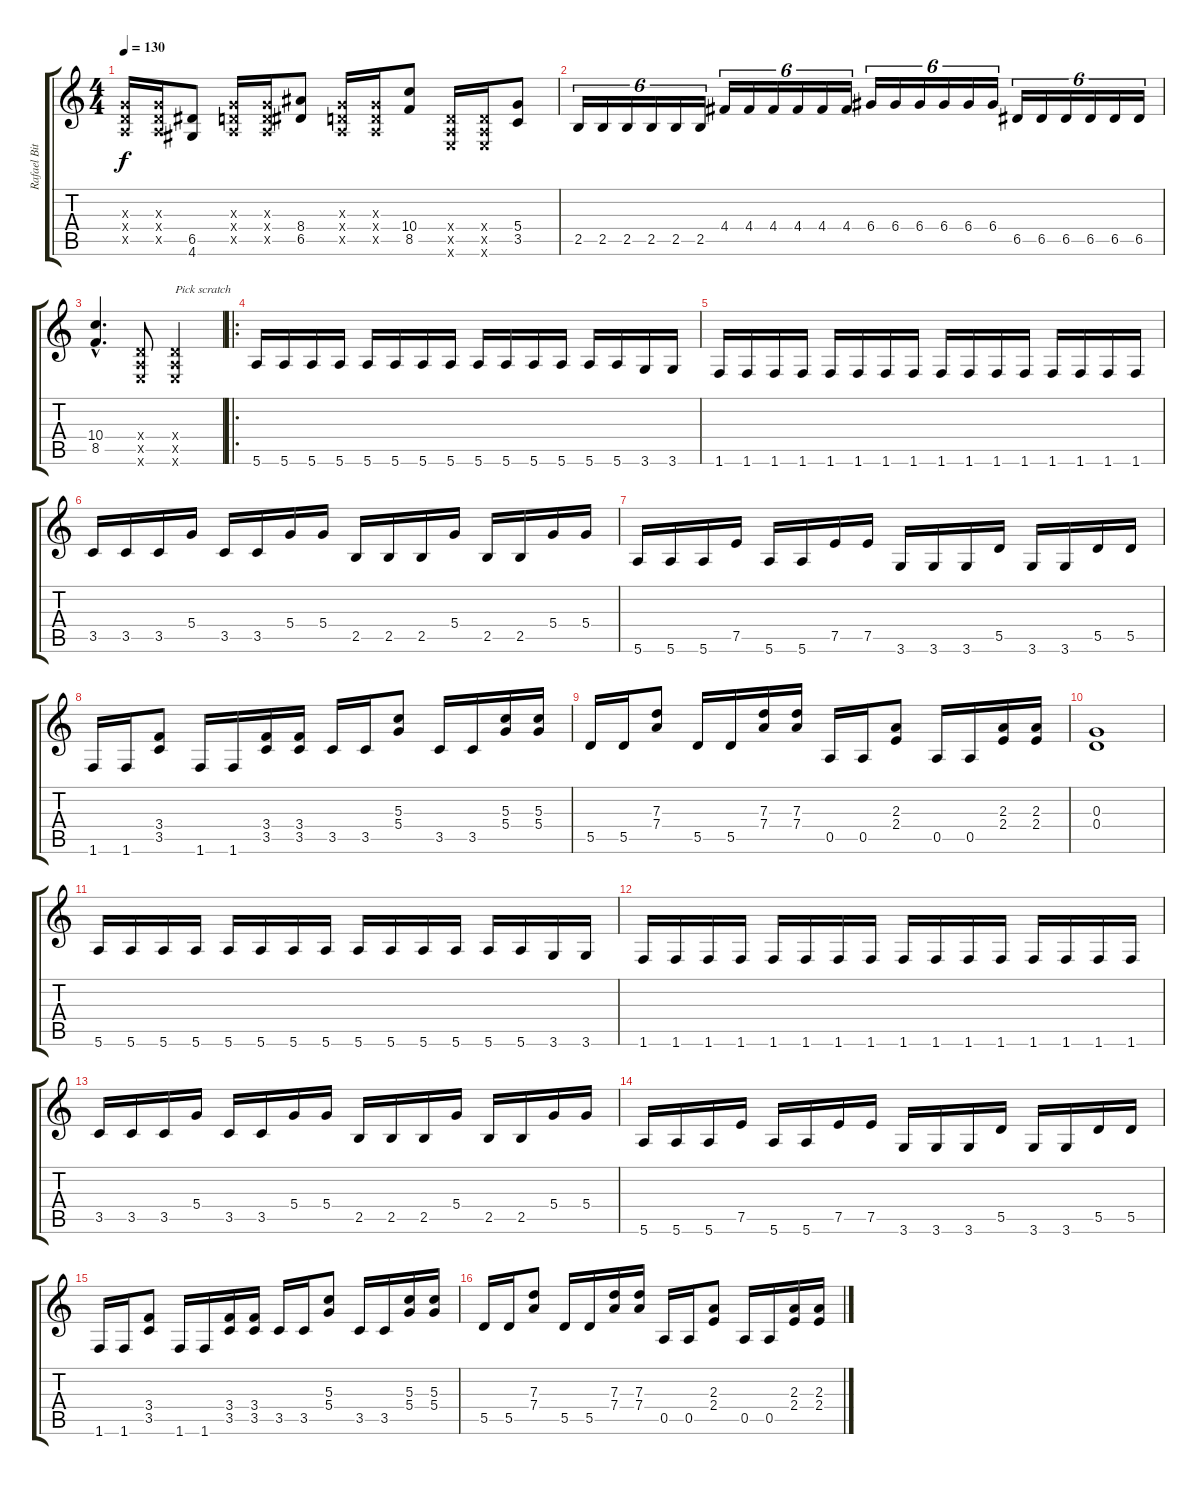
\track ("Rafael Bittencourt" "Rafael Bit") {instrument distortionguitar}
\staff {score tabs}
\tuning (E4 B3 G3 D3 A2 E2) {hide}
\ts (4 4)
\tempo 130
\clef g2
\ks c
(0.3{x} 0.4{x} 0.5{x}).16{dy f} (0.3{x} 0.4{x} 0.5{x}).16 (6.5 4.6).8 (0.3{x} 0.4{x} 0.5{x}).16 (0.3{x} 0.4{x} 0.5{x}).16 (8.4 6.5).8 (0.3{x} 0.4{x} 0.5{x}).16 (0.3{x} 0.4{x} 0.5{x}).16 (10.4 8.5).8 (0.4{x} 0.5{x} 0.6{x}).16 (0.4{x} 0.5{x} 0.6{x}).16 (5.4 3.5).8 |
2.5.16{tu (6 4)} 2.5.16{tu (6 4)} 2.5.16{tu (6 4)} 2.5.16{tu (6 4)} 2.5.16{tu (6 4)} 2.5.16{tu (6 4)} 4.4.16{tu (6 4)} 4.4.16{tu (6 4)} 4.4.16{tu (6 4)} 4.4.16{tu (6 4)} 4.4.16{tu (6 4)} 4.4.16{tu (6 4)} 6.4.16{tu (6 4)} 6.4.16{tu (6 4)} 6.4.16{tu (6 4)} 6.4.16{tu (6 4)} 6.4.16{tu (6 4)} 6.4.16{tu (6 4)} 6.5.16{tu (6 4)} 6.5.16{tu (6 4)} 6.5.16{tu (6 4)} 6.5.16{tu (6 4)} 6.5.16{tu (6 4)} 6.5.16{tu (6 4)} |
(10.4{hac} 8.5{hac}).4{d} (0.4{x} 0.5{x} 0.6{x}).8 (0.4{x} 0.5{x} 0.6{x}).2{txt "Pick scratch"} |
\ro
5.6.16 5.6.16 5.6.16 5.6.16 5.6.16 5.6.16 5.6.16 5.6.16 5.6.16 5.6.16 5.6.16 5.6.16 5.6.16 5.6.16 3.6.16 3.6.16 |
1.6.16 1.6.16 1.6.16 1.6.16 1.6.16 1.6.16 1.6.16 1.6.16 1.6.16 1.6.16 1.6.16 1.6.16 1.6.16 1.6.16 1.6.16 1.6.16 |
3.5.16 3.5.16 3.5.16 5.4.16 3.5.16 3.5.16 5.4.16 5.4.16 2.5.16 2.5.16 2.5.16 5.4.16 2.5.16 2.5.16 5.4.16 5.4.16 |
5.6.16 5.6.16 5.6.16 7.5.16 5.6.16 5.6.16 7.5.16 7.5.16 3.6.16 3.6.16 3.6.16 5.5.16 3.6.16 3.6.16 5.5.16 5.5.16 |
1.6.16 1.6.16 (3.4 3.5).8 1.6.16 1.6.16 (3.4 3.5).16 (3.4 3.5).16 3.5.16 3.5.16 (5.3 5.4).8 3.5.16 3.5.16 (5.3 5.4).16 (5.3 5.4).16 |
5.5.16 5.5.16 (7.3 7.4).8 5.5.16 5.5.16 (7.3 7.4).16 (7.3 7.4).16 0.5.16 0.5.16 (2.3 2.4).8 0.5.16 0.5.16 (2.3 2.4).16 (2.3 2.4).16 |
(0.3 0.4).1 |
5.6.16 5.6.16 5.6.16 5.6.16 5.6.16 5.6.16 5.6.16 5.6.16 5.6.16 5.6.16 5.6.16 5.6.16 5.6.16 5.6.16 3.6.16 3.6.16 |
1.6.16 1.6.16 1.6.16 1.6.16 1.6.16 1.6.16 1.6.16 1.6.16 1.6.16 1.6.16 1.6.16 1.6.16 1.6.16 1.6.16 1.6.16 1.6.16 |
3.5.16 3.5.16 3.5.16 5.4.16 3.5.16 3.5.16 5.4.16 5.4.16 2.5.16 2.5.16 2.5.16 5.4.16 2.5.16 2.5.16 5.4.16 5.4.16 |
5.6.16 5.6.16 5.6.16 7.5.16 5.6.16 5.6.16 7.5.16 7.5.16 3.6.16 3.6.16 3.6.16 5.5.16 3.6.16 3.6.16 5.5.16 5.5.16 |
1.6.16 1.6.16 (3.4 3.5).8 1.6.16 1.6.16 (3.4 3.5).16 (3.4 3.5).16 3.5.16 3.5.16 (5.3 5.4).8 3.5.16 3.5.16 (5.3 5.4).16 (5.3 5.4).16 |
5.5.16 5.5.16 (7.3 7.4).8 5.5.16 5.5.16 (7.3 7.4).16 (7.3 7.4).16 0.5.16 0.5.16 (2.3 2.4).8 0.5.16 0.5.16 (2.3 2.4).16 (2.3 2.4).16
